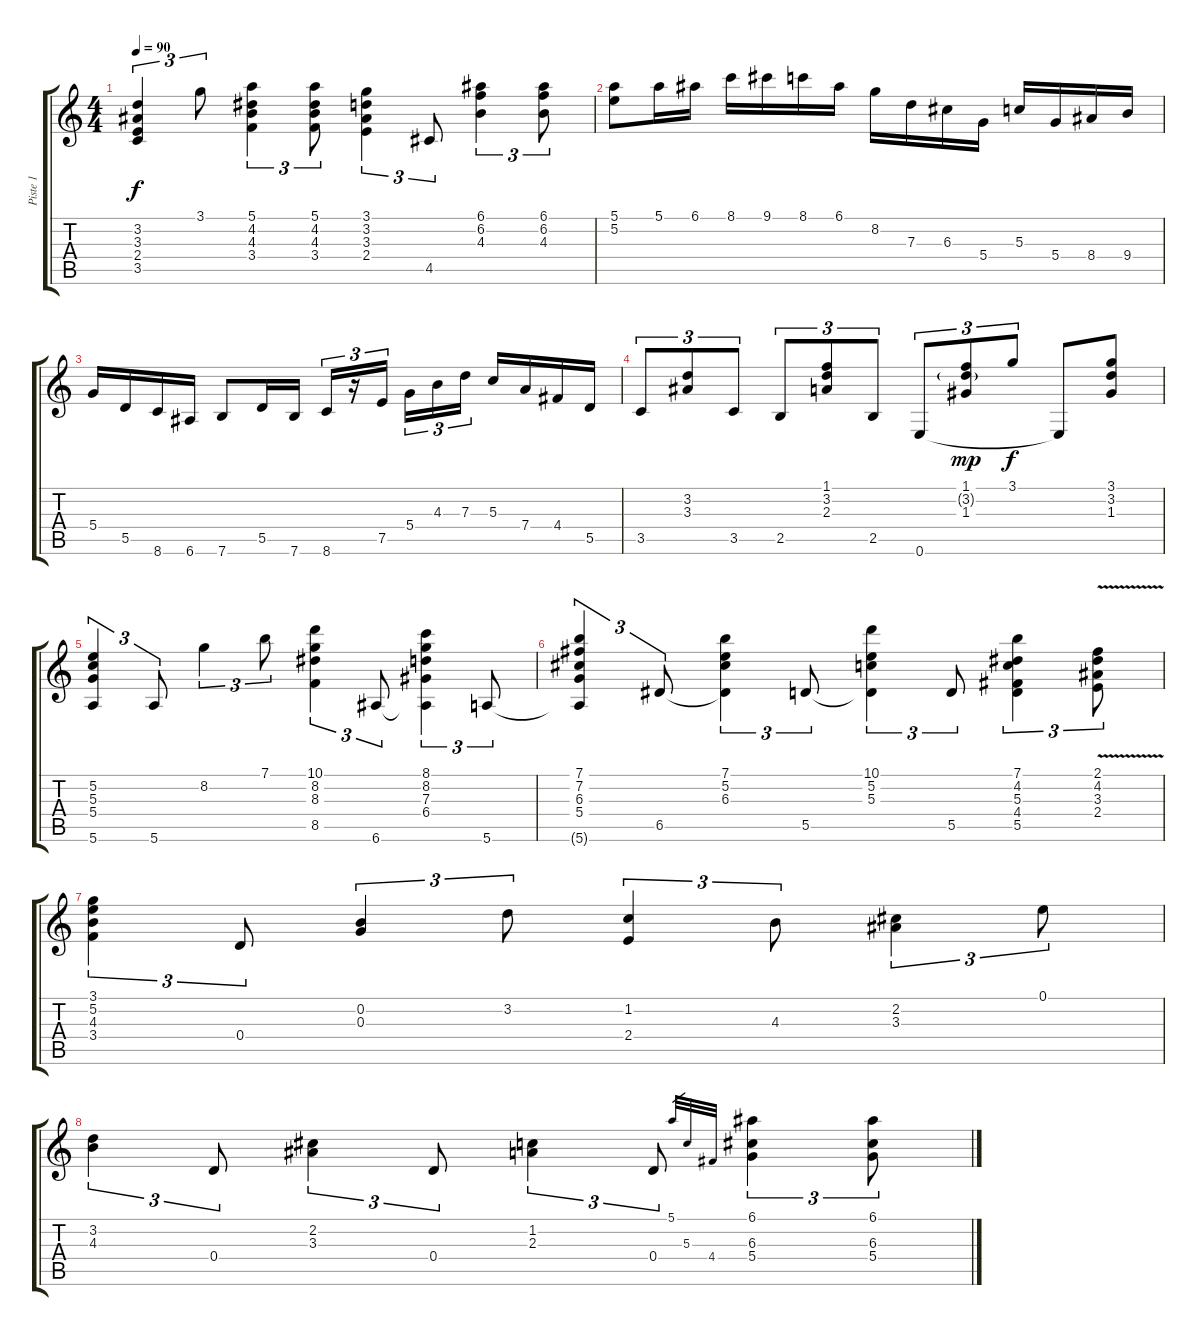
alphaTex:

\track ("Piste 1" "Piste 1") {instrument acousticguitarsteel}
\staff {score tabs}
\tuning (E4 B3 G3 D3 A2 E2) {hide}
\ts (4 4)
\tempo 90
\clef g2
\ks c
(3.2 3.3 2.4 3.5).4{tu (3 2) dy f} 3.1.8{tu (3 2)} (5.1 4.2 4.3 3.4).4{tu (3 2)} (5.1 4.2 4.3 3.4).8{tu (3 2)} (3.1 3.2 3.3 2.4).4{tu (3 2)} 4.5.8{tu (3 2)} (6.1 6.2 4.3).4{tu (3 2)} (6.1 6.2 4.3).8{tu (3 2)} |
(5.1 5.2).8 5.1.16 6.1.16 8.1.16 9.1.16 8.1.16 6.1.16 8.2.16 7.3.16 6.3.16 5.4.16 5.3.16 5.4.16 8.4.16 9.4.16 |
5.4.16 5.5.16 8.6.16 6.6.16 7.6.8 5.5.16 7.6.16 8.6.16{tu (3 2)} r.16{tu (3 2)} 7.5.16{tu (3 2)} 5.4.16{tu (3 2)} 4.3.16{tu (3 2)} 7.3.16{tu (3 2)} 5.3.16 7.4.16 4.4.16 5.5.16 |
3.5.8{tu (3 2)} (3.2 3.3).8{tu (3 2)} 3.5.8{tu (3 2)} 2.5.8{tu (3 2)} (1.1 3.2 2.3).8{tu (3 2)} 2.5.8{tu (3 2)} 0.6.8{tu (3 2)} (1.1 3.2{g} 1.3).8{tu (3 2) dy mp} 3.1.8{tu (3 2) dy f} 0.6{t}.8 (3.1 3.2 1.3).8 |
(5.2 5.3 5.4 5.6).4{tu (3 2)} 5.6.8{tu (3 2)} 8.2.4{tu (3 2)} 7.1.8{tu (3 2)} (10.1 8.2 8.3 8.5).4{tu (3 2)} 6.6.8{tu (3 2)} (8.1 8.2 7.3 6.4 6.6{t}).4{tu (3 2)} 5.6.8{tu (3 2)} |
(7.1 7.2 6.3 5.4 5.6{t}).4{tu (3 2)} 6.5.8{tu (3 2)} (7.1 5.2 6.3 6.5{t}).4{tu (3 2)} 5.5.8{tu (3 2)} (10.1 5.2 5.3 5.5{t}).4{tu (3 2)} 5.5.8{tu (3 2)} (7.1 4.2 5.3 4.4 5.5).4{tu (3 2)} (2.1{v} 4.2{v} 3.3{v} 2.4).8{tu (3 2)} |
(3.1 5.2 4.3 3.4).4{tu (3 2)} 0.4.8{tu (3 2)} (0.2 0.3).4{tu (3 2)} 3.2.8{tu (3 2)} (1.2 2.4).4{tu (3 2)} 4.3.8{tu (3 2)} (2.2 3.3).4{tu (3 2)} 0.1.8{tu (3 2)} |
(3.2 4.3).4{tu (3 2)} 0.4.8{tu (3 2)} (2.2 3.3).4{tu (3 2)} 0.4.8{tu (3 2)} (1.2 2.3).4{tu (3 2)} 0.4.8{tu (3 2)} 5.1.32{gr} 5.3.32{gr} 4.4.32{gr} (6.1 6.3 5.4).4{tu (3 2)} (6.1 6.3 5.4).8{tu (3 2)}
